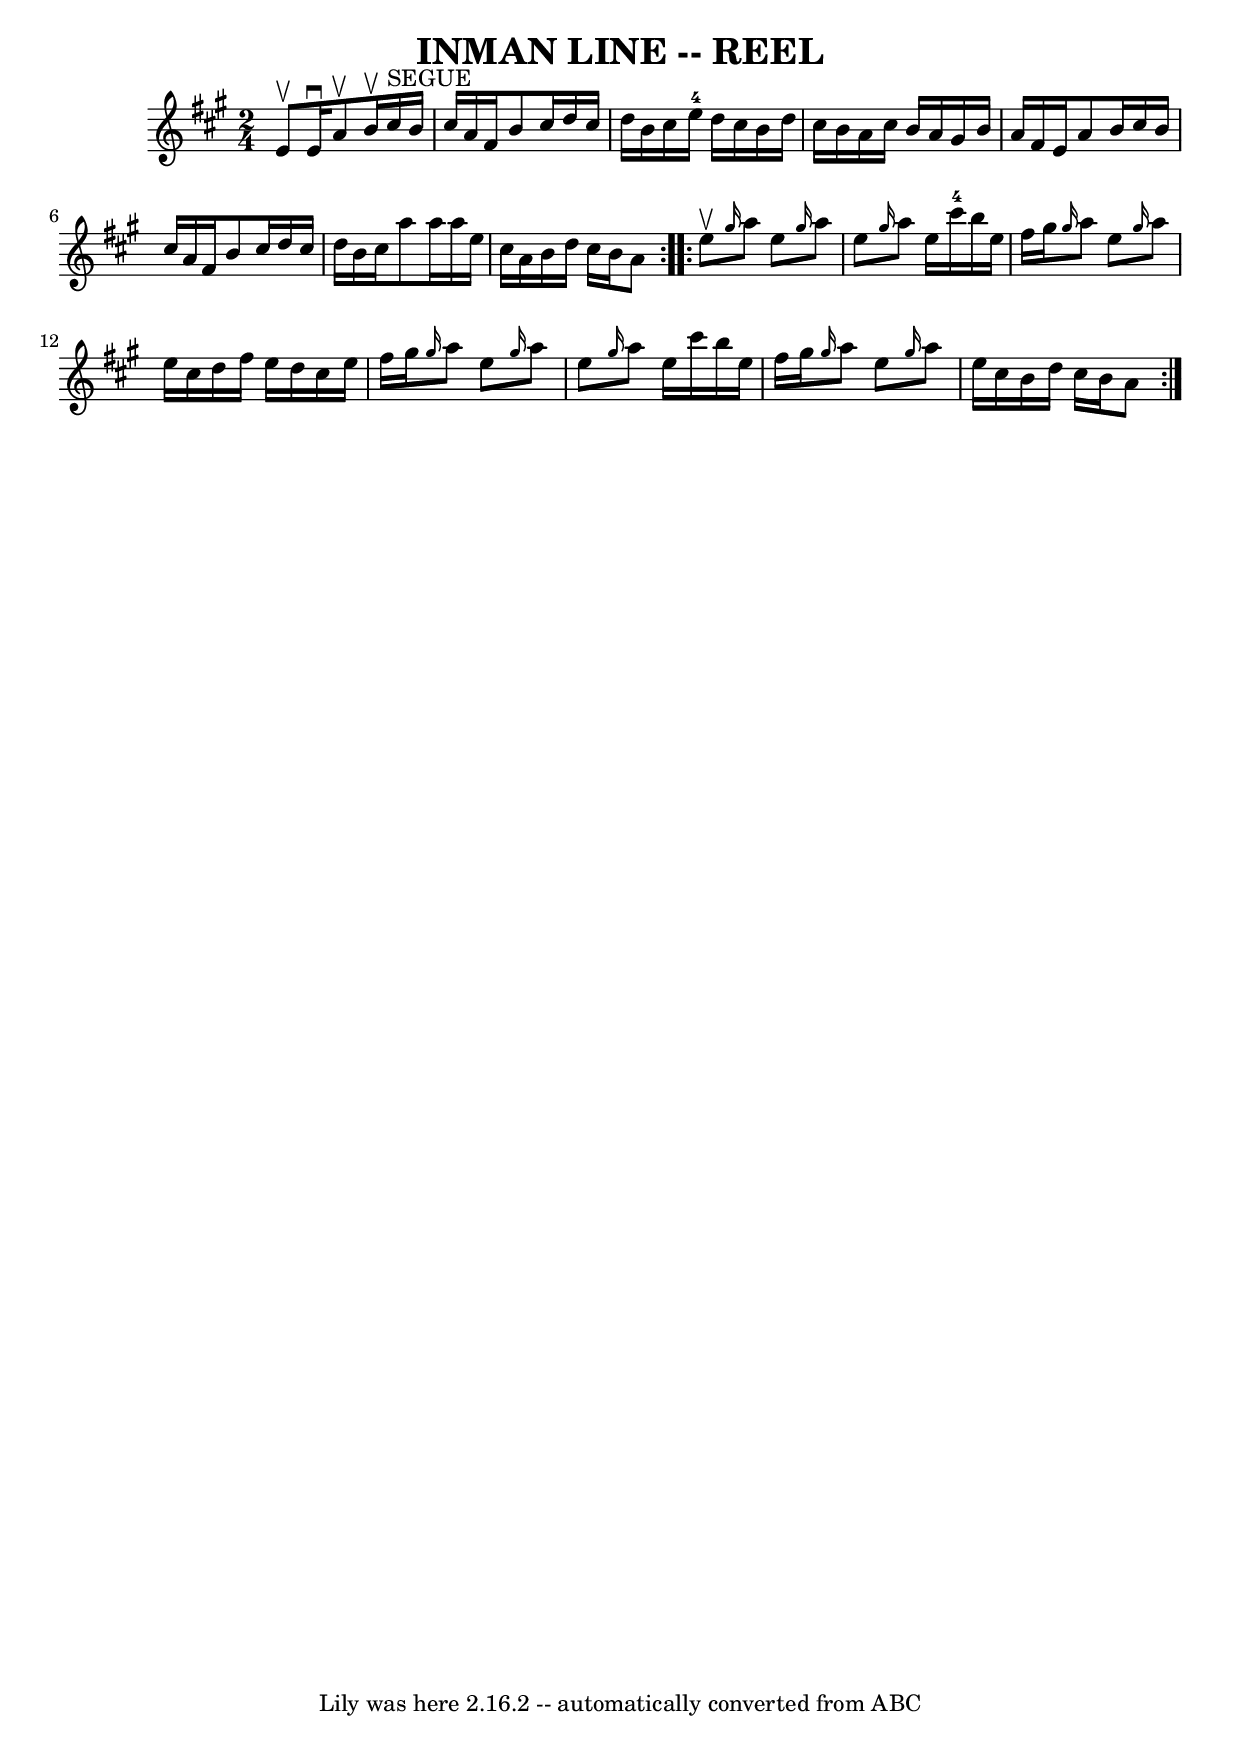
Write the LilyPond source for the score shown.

\version "2.7.40"
\include "Mammoth.ily"
\header {
	book = "Ryan's Mammoth Collection of Fiddle Tunes"
	crossRefNumber = "1"
	footnotes = ""
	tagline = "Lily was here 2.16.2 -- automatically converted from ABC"
	title = "INMAN LINE -- REEL"
}
voicedefault =  {
\set Score.defaultBarType = "empty"

\repeat volta 2 {
\time 2/4 \key a \major e'8^\upbow   |
 e'16^\downbow a'8 
^\upbow b'16^\upbow cis''16^"SEGUE" b'16 cis''16 a'16    
|
 fis'16 b'8 cis''16 d''16 cis''16 d''16 b'16    
|
 cis''16 e''16-4 d''16 cis''16 b'16 d''16 cis''16 
 b'16    |
 a'16 cis''16 b'16 a'16 gis'16 b'16 a'16 
 fis'16    |
 e'16 a'8 b'16 cis''16 b'16 cis''16    
a'16    |
 fis'16 b'8 cis''16 d''16 cis''16 d''16    
b'16    |
 cis''16 a''8 a''16 a''16 e''16 cis''16    
a'16    |
 b'16 d''16 cis''16 b'16 a'8    }     
\repeat volta 2 { e''8^\upbow   |
     \grace { gis''16  } a''8   
 e''8  \grace { gis''16  } a''8 e''8    |
 \grace { gis''16  } 
 a''8 e''16 cis'''16-4 b''16 e''16 fis''16 gis''16    
|
 \grace { gis''16  } a''8 e''8  \grace { gis''16  } a''8   
 e''16 cis''16    |
 d''16 fis''16 e''16 d''16 cis''16   
 e''16 fis''16 gis''16    |
     \grace { gis''16  } a''8    
e''8  \grace { gis''16  } a''8 e''8    |
 \grace { gis''16  }  
 a''8 e''16 cis'''16 b''16 e''16 fis''16 gis''16    |
 
\grace { gis''16  } a''8 e''8  \grace { gis''16  } a''8 e''16   
 cis''16    |
 b'16 d''16 cis''16 b'16 a'8    }   
}

\score{
    <<

	\context Staff="default"
	{
	    \voicedefault 
	}

    >>
	\layout {
	}
	\midi {}
}
